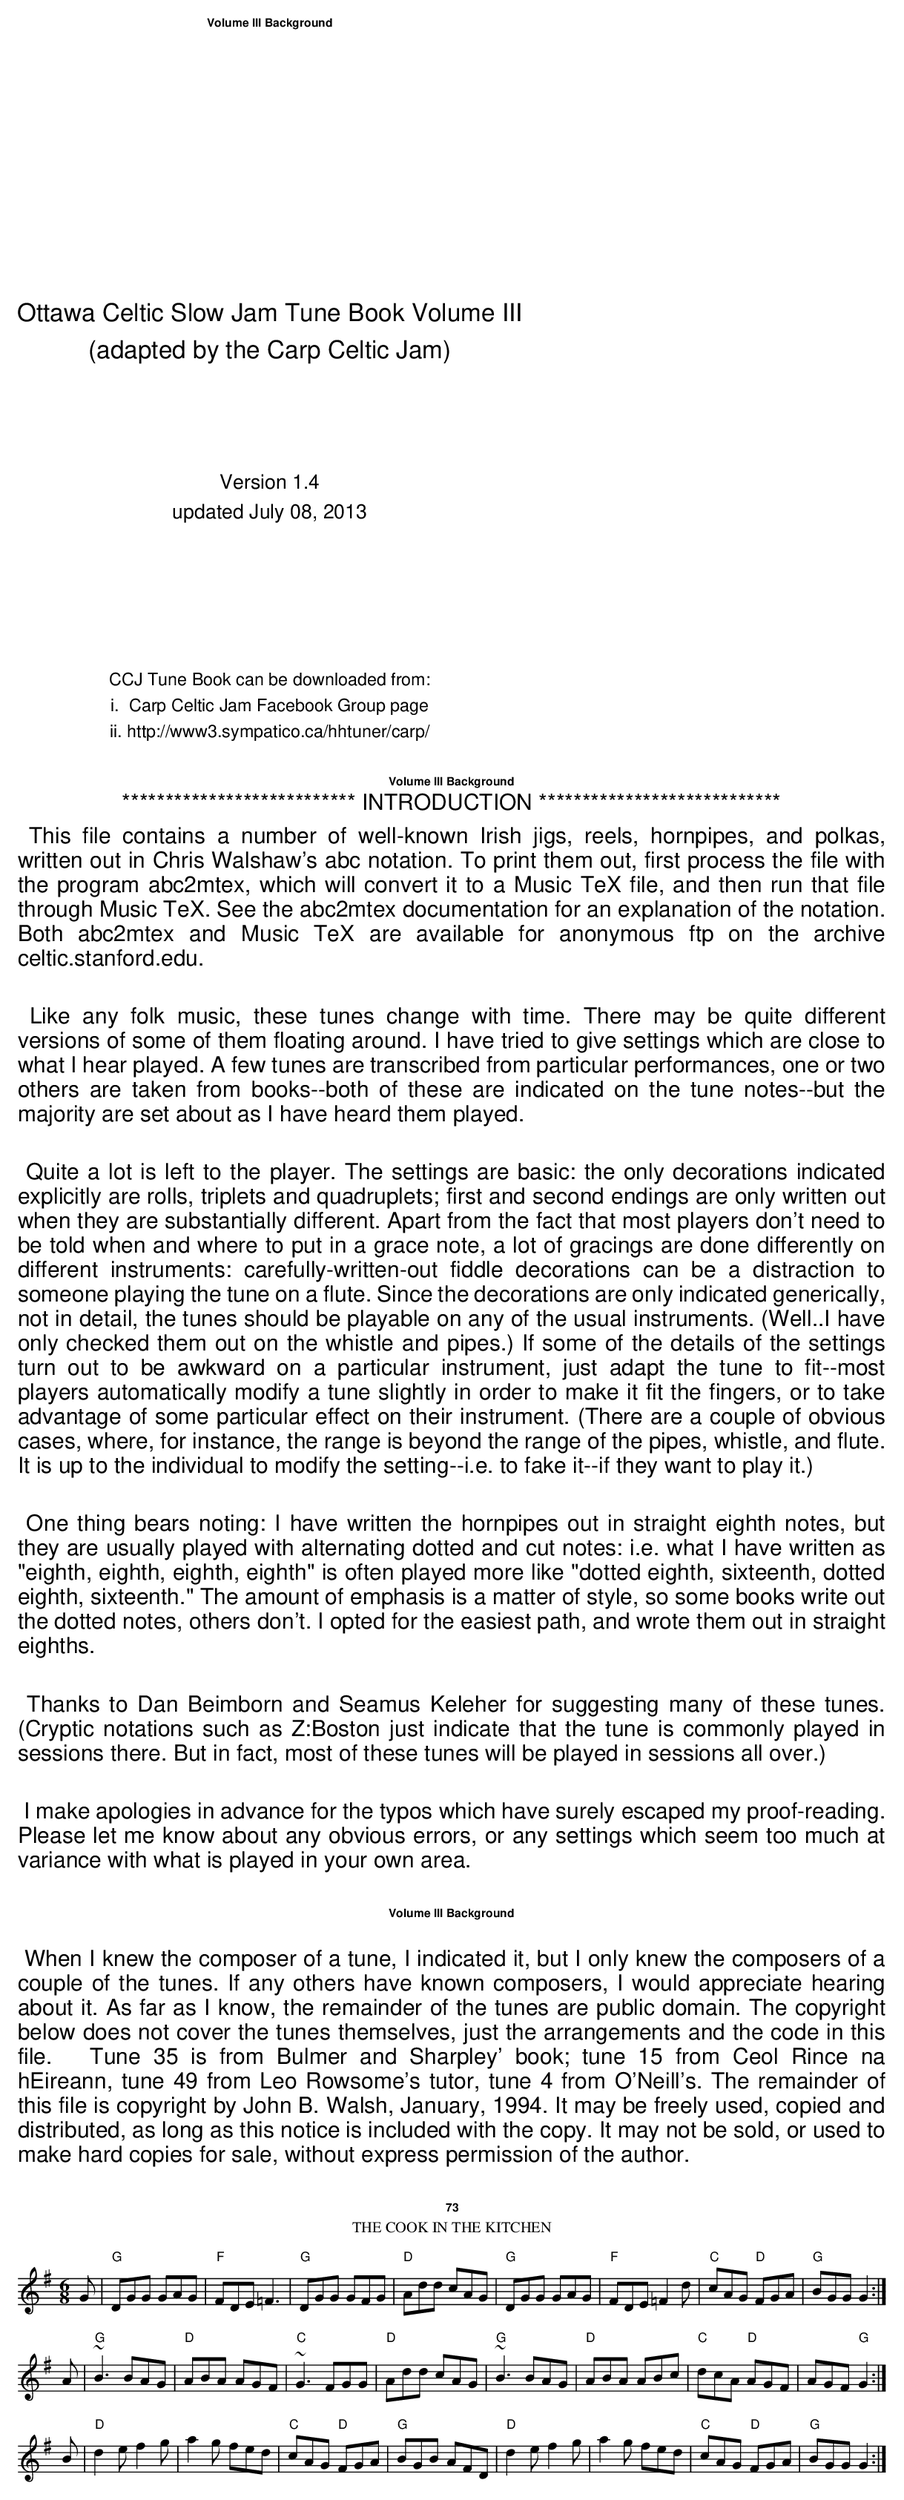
X:1
T:Cook in the Kitchen, The
M:6/8
E:10
K:G
G|"G" DGG GAG|"F"FDE=F3|"G"DGG GFG|"D"Add cAG|\
"G"DGG GAG|"F"FDE=F2d|"C"cAG "D"FGA|"G"BGG G2:|
A|"G"~B3 BAG|"D"ABA AGF|"C"~G3 FGG|"D"Add cAG|\
"G"~B3 BAG|"D"ABA ABc|"C"dcA "D"AGF|AGF "G" G2:|
B|"D"d2e f2g|a2g fed|"C"cAG "D"FGA|"G"BGB AFD|\
"D"d2e f2g|a2g fed|"C"cAG "D"FGA|"G"BGG G2:|
